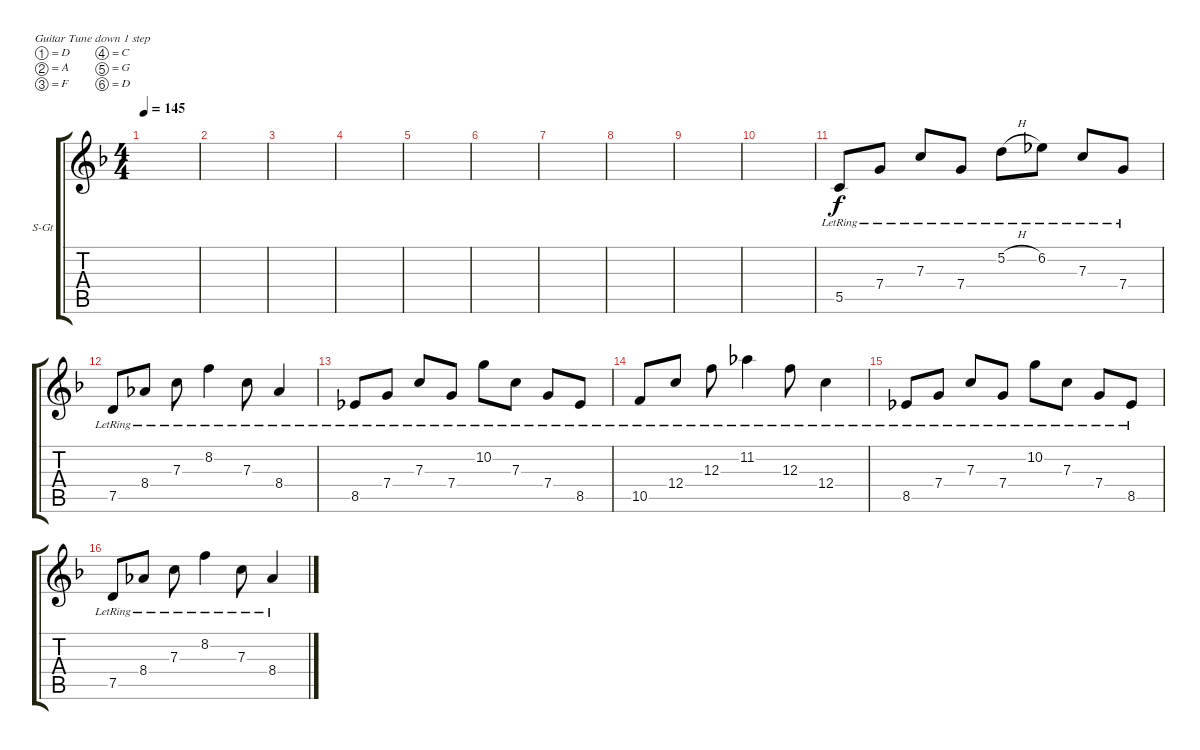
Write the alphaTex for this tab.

\defaultSystemsLayout 4
\bracketExtendMode groupsimilarinstruments
\firstSystemTrackNameOrientation horizontal
\otherSystemsTrackNameOrientation horizontal
\track ("Steel Guitar" "S-Gt") {instrument acousticguitarsteel}
\staff {score tabs}
\tuning (D4 A3 F3 C3 G2 D2)
\ts (4 4)
\tempo 145
\clef g2
\ks dminor
|
|
|
|
|
|
|
|
|
|
5.5{lr}.8 7.4{lr}.8 7.3{lr}.8 7.4{lr}.8 5.2{h lr}.8 6.2{lr}.8 7.3{lr}.8 7.4{lr}.8 |
7.5{lr}.8 8.4{lr}.8 7.3{lr}.8 8.2{lr}.4 7.3{lr}.8 8.4{lr}.4 |
8.5{lr}.8 7.4{lr}.8 7.3{lr}.8 7.4{lr}.8 10.2{lr}.8 7.3{lr}.8 7.4{lr}.8 8.5{lr}.8 |
10.5{lr}.8 12.4{lr}.8 12.3{lr}.8 11.2{lr}.4 12.3{lr}.8 12.4{lr}.4 |
8.5{lr}.8 7.4{lr}.8 7.3{lr}.8 7.4{lr}.8 10.2{lr}.8 7.3{lr}.8 7.4{lr}.8 8.5{lr}.8 |
7.5{lr}.8 8.4{lr}.8 7.3{lr}.8 8.2{lr}.4 7.3{lr}.8 8.4{lr}.4
